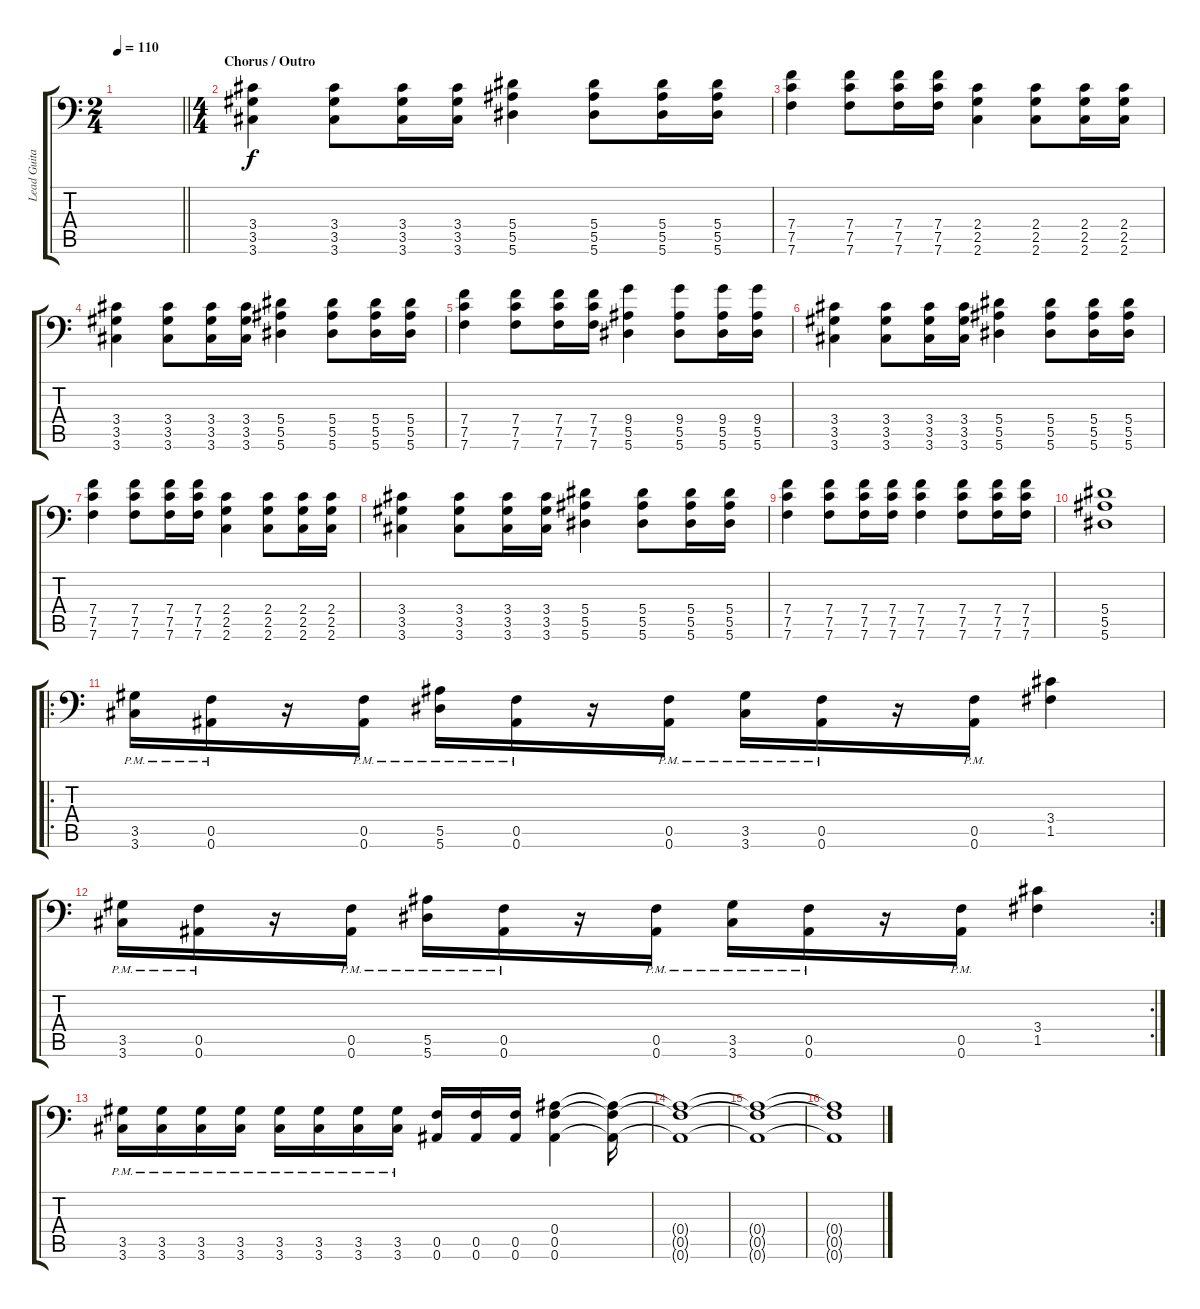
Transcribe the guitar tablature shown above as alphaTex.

\track ("Lead Guitar/Solo" "Lead Guita") {instrument distortionguitar}
\staff {score tabs}
\tuning (C4 G3 Eb3 Bb2 F2 Bb1) {hide}
\ts (2 4)
\tempo 110
\clef f4
\barLineRight lightlight
\ks c
|
\ts (4 4)
\section ("" "Chorus / Outro")
(3.4 3.5 3.6).4 (3.4 3.5 3.6).8 (3.4 3.5 3.6).16 (3.4 3.5 3.6).16 (5.4 5.5 5.6).4 (5.4 5.5 5.6).8 (5.4 5.5 5.6).16 (5.4 5.5 5.6).16 |
(7.4 7.5 7.6).4 (7.4 7.5 7.6).8 (7.4 7.5 7.6).16 (7.4 7.5 7.6).16 (2.4 2.5 2.6).4 (2.4 2.5 2.6).8 (2.4 2.5 2.6).16 (2.4 2.5 2.6).16 |
(3.4 3.5 3.6).4 (3.4 3.5 3.6).8 (3.4 3.5 3.6).16 (3.4 3.5 3.6).16 (5.4 5.5 5.6).4 (5.4 5.5 5.6).8 (5.4 5.5 5.6).16 (5.4 5.5 5.6).16 |
(7.4 7.5 7.6).4 (7.4 7.5 7.6).8 (7.4 7.5 7.6).16 (7.4 7.5 7.6).16 (9.4 5.5 5.6).4 (9.4 5.5 5.6).8 (9.4 5.5 5.6).16 (9.4 5.5 5.6).16 |
(3.4 3.5 3.6).4 (3.4 3.5 3.6).8 (3.4 3.5 3.6).16 (3.4 3.5 3.6).16 (5.4 5.5 5.6).4 (5.4 5.5 5.6).8 (5.4 5.5 5.6).16 (5.4 5.5 5.6).16 |
(7.4 7.5 7.6).4 (7.4 7.5 7.6).8 (7.4 7.5 7.6).16 (7.4 7.5 7.6).16 (2.4 2.5 2.6).4 (2.4 2.5 2.6).8 (2.4 2.5 2.6).16 (2.4 2.5 2.6).16 |
(3.4 3.5 3.6).4 (3.4 3.5 3.6).8 (3.4 3.5 3.6).16 (3.4 3.5 3.6).16 (5.4 5.5 5.6).4 (5.4 5.5 5.6).8 (5.4 5.5 5.6).16 (5.4 5.5 5.6).16 |
(7.4 7.5 7.6).4 (7.4 7.5 7.6).8 (7.4 7.5 7.6).16 (7.4 7.5 7.6).16 (7.4 7.5 7.6).4 (7.4 7.5 7.6).8 (7.4 7.5 7.6).16 (7.4 7.5 7.6).16 |
(5.4 5.5 5.6).1 |
\ro
(3.5{pm} 3.6{pm}).16 (0.5{pm} 0.6{pm}).16 r.16 (0.5{pm} 0.6{pm}).16 (5.5{pm} 5.6{pm}).16 (0.5{pm} 0.6{pm}).16 r.16 (0.5{pm} 0.6{pm}).16 (3.5{pm} 3.6{pm}).16 (0.5{pm} 0.6{pm}).16 r.16 (0.5{pm} 0.6{pm}).16 (3.4 1.5).4 |
\rc 2
(3.5{pm} 3.6{pm}).16 (0.5{pm} 0.6{pm}).16 r.16 (0.5{pm} 0.6{pm}).16 (5.5{pm} 5.6{pm}).16 (0.5{pm} 0.6{pm}).16 r.16 (0.5{pm} 0.6{pm}).16 (3.5{pm} 3.6{pm}).16 (0.5{pm} 0.6{pm}).16 r.16 (0.5{pm} 0.6{pm}).16 (3.4 1.5).4 |
(3.5{pm} 3.6{pm}).16 (3.5{pm} 3.6{pm}).16 (3.5{pm} 3.6{pm}).16 (3.5{pm} 3.6{pm}).16 (3.5{pm} 3.6{pm}).16 (3.5{pm} 3.6{pm}).16 (3.5{pm} 3.6{pm}).16 (3.5{pm} 3.6{pm}).16 (0.5 0.6).16 (0.5 0.6).16 (0.5 0.6).16 (0.4 0.5 0.6).4 (0.4{t} 0.5{t} 0.6{t}).16 |
(0.4{t} 0.5{t} 0.6{t}).1 |
(0.4{t} 0.5{t} 0.6{t}).1 |
(0.4{t} 0.5{t} 0.6{t}).1
